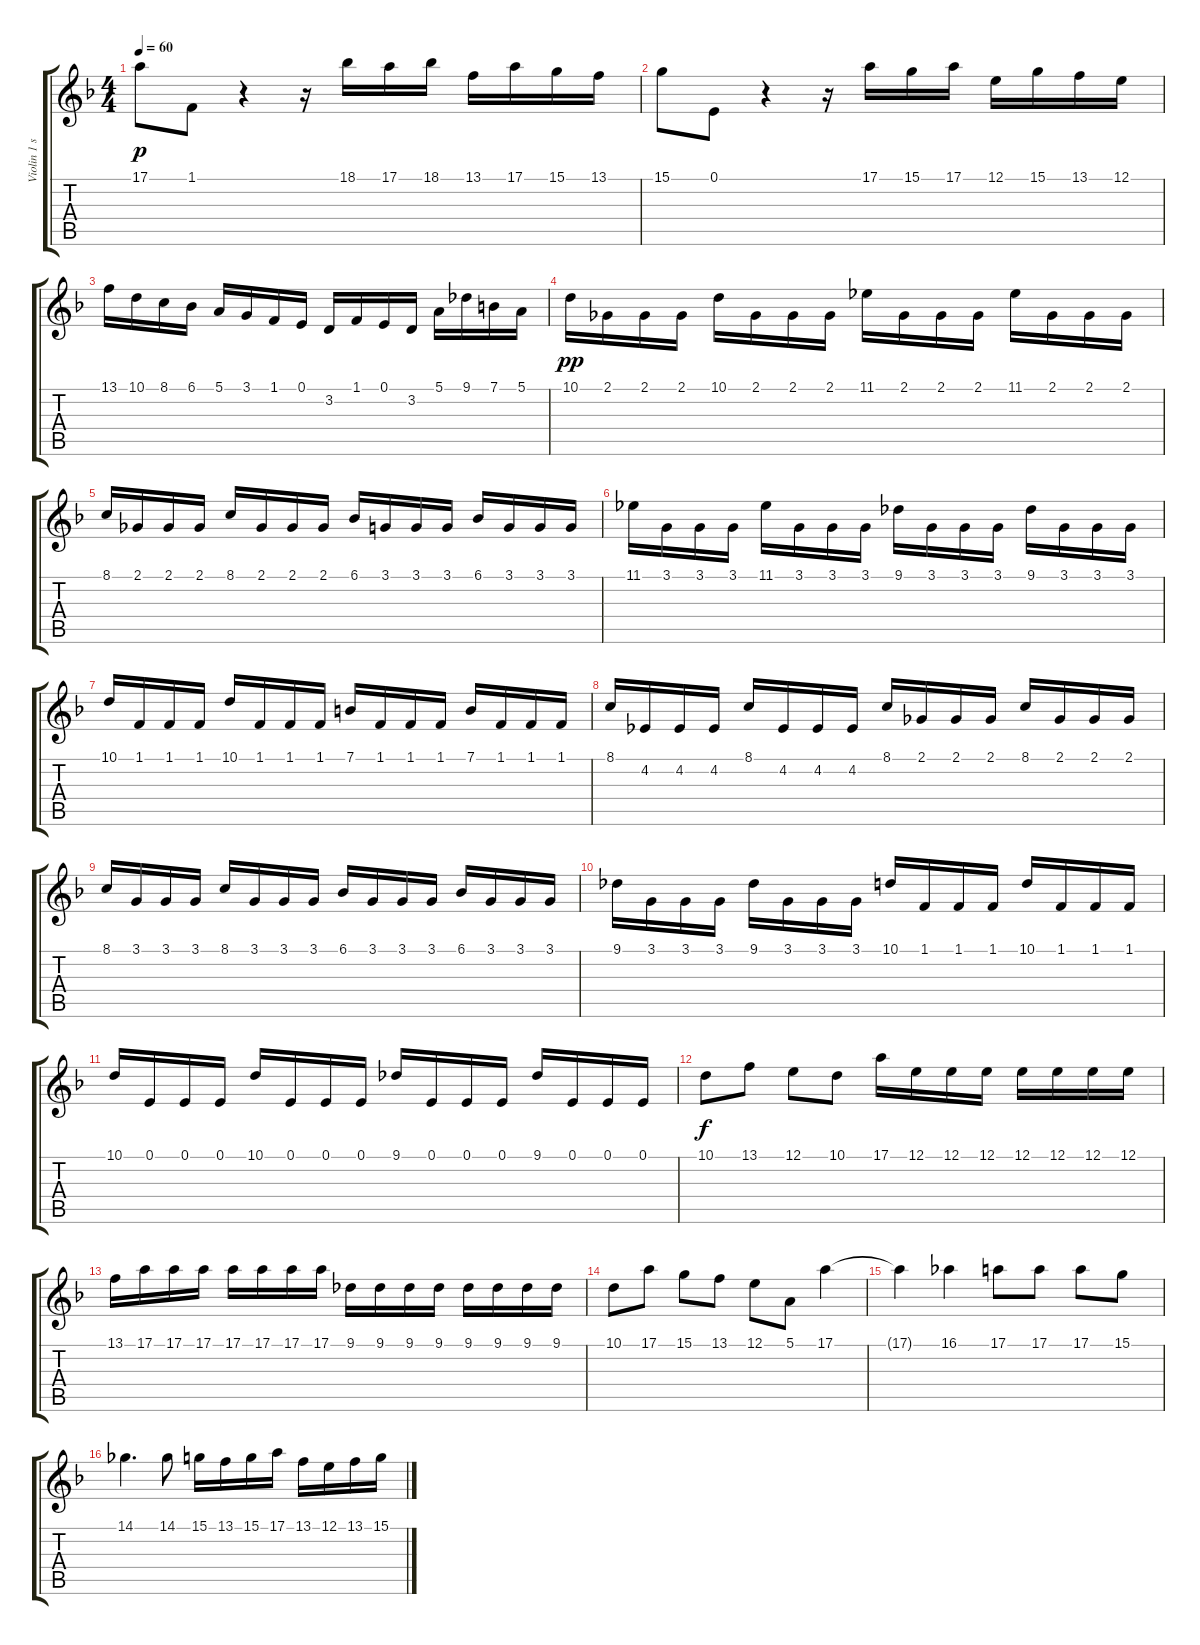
\track ("Violin 1 solo" "Violin 1 s") {instrument violin}
\staff {score tabs}
\tuning (E4 B3 G3 D3 A2 E2) {hide}
\ts (4 4)
\tempo 60
\clef g2
\ks f
17.1.8{dy p} 1.1.8 r.4 r.16 18.1.16 17.1.16 18.1.16 13.1.16 17.1.16 15.1.16 13.1.16 |
15.1.8 0.1.8 r.4 r.16 17.1.16 15.1.16 17.1.16 12.1.16 15.1.16 13.1.16 12.1.16 |
13.1.16 10.1.16 8.1.16 6.1.16 5.1.16 3.1.16 1.1.16 0.1.16 3.2.16 1.1.16 0.1.16 3.2.16 5.1.16 9.1.16 7.1.16 5.1.16 |
10.1.16{dy pp} 2.1.16 2.1.16 2.1.16 10.1.16 2.1.16 2.1.16 2.1.16 11.1.16 2.1.16 2.1.16 2.1.16 11.1.16 2.1.16 2.1.16 2.1.16 |
8.1.16 2.1.16 2.1.16 2.1.16 8.1.16 2.1.16 2.1.16 2.1.16 6.1.16 3.1.16 3.1.16 3.1.16 6.1.16 3.1.16 3.1.16 3.1.16 |
11.1.16 3.1.16 3.1.16 3.1.16 11.1.16 3.1.16 3.1.16 3.1.16 9.1.16 3.1.16 3.1.16 3.1.16 9.1.16 3.1.16 3.1.16 3.1.16 |
10.1.16 1.1.16 1.1.16 1.1.16 10.1.16 1.1.16 1.1.16 1.1.16 7.1.16 1.1.16 1.1.16 1.1.16 7.1.16 1.1.16 1.1.16 1.1.16 |
8.1.16 4.2.16 4.2.16 4.2.16 8.1.16 4.2.16 4.2.16 4.2.16 8.1.16 2.1.16 2.1.16 2.1.16 8.1.16 2.1.16 2.1.16 2.1.16 |
8.1.16 3.1.16 3.1.16 3.1.16 8.1.16 3.1.16 3.1.16 3.1.16 6.1.16 3.1.16 3.1.16 3.1.16 6.1.16 3.1.16 3.1.16 3.1.16 |
9.1.16 3.1.16 3.1.16 3.1.16 9.1.16 3.1.16 3.1.16 3.1.16 10.1.16 1.1.16 1.1.16 1.1.16 10.1.16 1.1.16 1.1.16 1.1.16 |
10.1.16 0.1.16 0.1.16 0.1.16 10.1.16 0.1.16 0.1.16 0.1.16 9.1.16 0.1.16 0.1.16 0.1.16 9.1.16 0.1.16 0.1.16 0.1.16 |
10.1.8{dy f} 13.1.8 12.1.8 10.1.8 17.1.16 12.1.16 12.1.16 12.1.16 12.1.16 12.1.16 12.1.16 12.1.16 |
13.1.16 17.1.16 17.1.16 17.1.16 17.1.16 17.1.16 17.1.16 17.1.16 9.1.16 9.1.16 9.1.16 9.1.16 9.1.16 9.1.16 9.1.16 9.1.16 |
10.1.8 17.1.8 15.1.8 13.1.8 12.1.8 5.1.8 17.1.4 |
17.1{t}.4 16.1.4 17.1.8 17.1.8 17.1.8 15.1.8 |
14.1.4{d} 14.1.8 15.1.16 13.1.16 15.1.16 17.1.16 13.1.16 12.1.16 13.1.16 15.1.16
